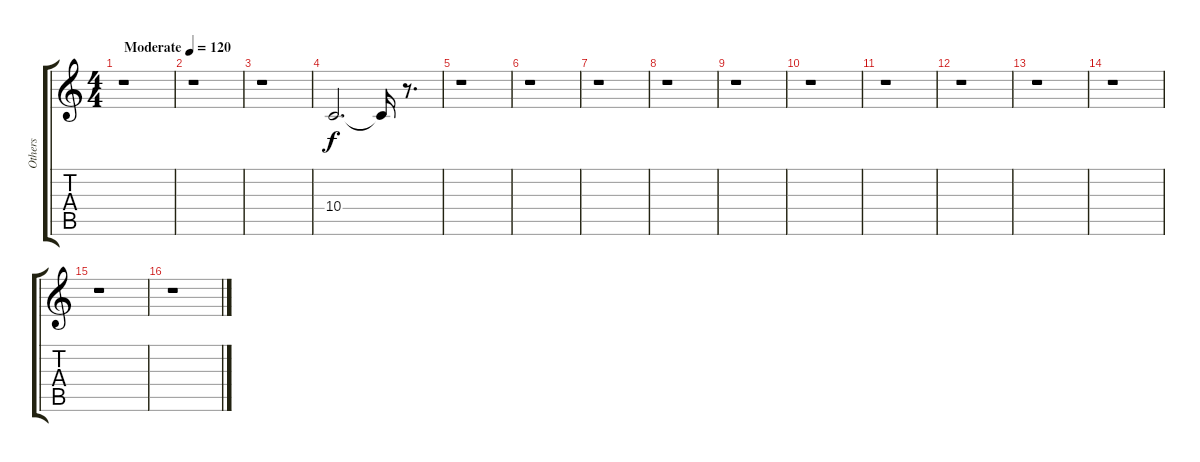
\track ("Others" "Others") {instrument seashore}
\staff {score tabs}
\tuning (E4 B3 G3 D3 A2 E2) {hide}
\ts (4 4)
\tempo (120 "Moderate")
\clef g2
\ks c
r.1{dy f instrument seashore} |
r.1 |
r.1 |
10.4.2{d} 10.4{t}.16 r.8{d} |
r.1 |
r.1 |
r.1 |
r.1 |
r.1 |
r.1 |
r.1 |
r.1 |
r.1 |
r.1 |
r.1 |
r.1
